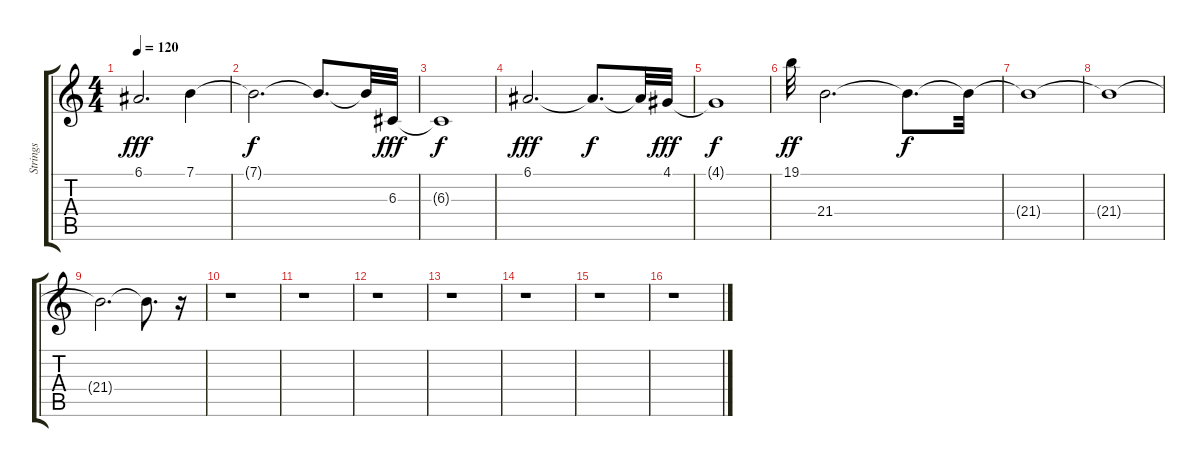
\track ("Strings" "Strings") {instrument tremolostrings}
\staff {score tabs}
\tuning (E4 B3 G3 D3 A2 E2) {hide}
\ts (4 4)
\tempo 120
\clef g2
\ks c
6.1.2{d dy fff} 7.1.4 |
7.1{t}.2{d dy f} 7.1{t}.8{d} 7.1{t}.32 6.3.32{dy fff volume 12 instrument tremolostrings} |
6.3{t}.1{dy f} |
6.1.2{d dy fff} 6.1{t}.8{d dy f} 6.1{t}.32 4.1.32{dy fff} |
4.1{t}.1{dy f} |
19.1.32{dy ff} 21.4.2{d} 21.4{t}.8{d dy f} 21.4{t}.32 |
21.4{t}.1 |
21.4{t}.1 |
21.4{t}.2{d} 21.4{t}.8{d} r.16 |
r.1 |
r.1 |
r.1 |
r.1 |
r.1 |
r.1 |
r.1
